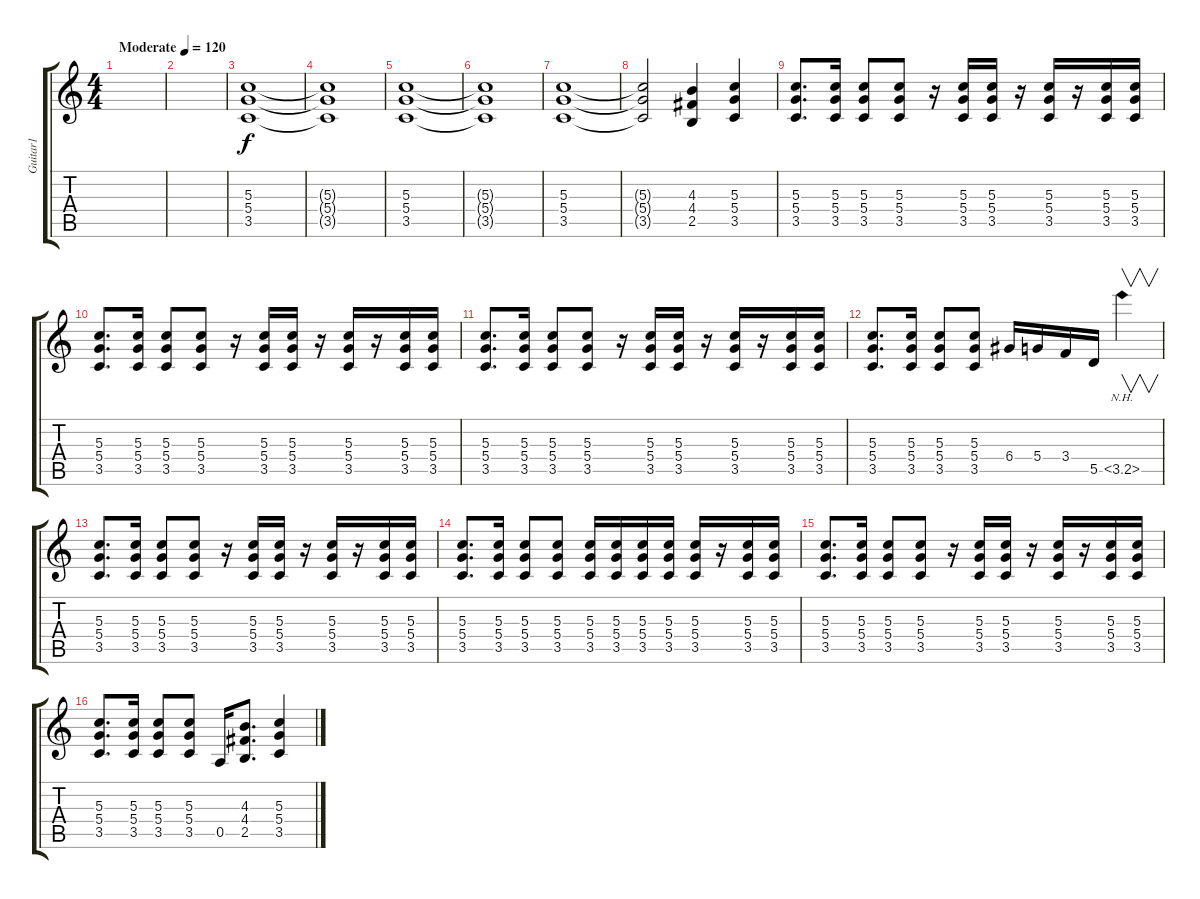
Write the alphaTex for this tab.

\track ("Guitar1" "Guitar1") {instrument distortionguitar}
\staff {score tabs}
\tuning (E4 B3 G3 D3 A2 E2) {hide}
\ts (4 4)
\tempo (120 "Moderate")
\clef g2
\ks c
|
|
(5.3 5.4 3.5).1 |
(5.3{t} 5.4{t} 3.5{t}).1 |
(5.3 5.4 3.5).1 |
(5.3{t} 5.4{t} 3.5{t}).1 |
(5.3 5.4 3.5).1 |
(5.3{t} 5.4{t} 3.5{t}).2 (4.3 4.4 2.5).4 (5.3 5.4 3.5).4 |
(5.3 5.4 3.5).8{d} (5.3 5.4 3.5).16 (5.3 5.4 3.5).8 (5.3 5.4 3.5).8 r.16 (5.3 5.4 3.5).16 (5.3 5.4 3.5).16 r.16 (5.3 5.4 3.5).16 r.16 (5.3 5.4 3.5).16 (5.3 5.4 3.5).16 |
(5.3 5.4 3.5).8{d} (5.3 5.4 3.5).16 (5.3 5.4 3.5).8 (5.3 5.4 3.5).8 r.16 (5.3 5.4 3.5).16 (5.3 5.4 3.5).16 r.16 (5.3 5.4 3.5).16 r.16 (5.3 5.4 3.5).16 (5.3 5.4 3.5).16 |
(5.3 5.4 3.5).8{d} (5.3 5.4 3.5).16 (5.3 5.4 3.5).8 (5.3 5.4 3.5).8 r.16 (5.3 5.4 3.5).16 (5.3 5.4 3.5).16 r.16 (5.3 5.4 3.5).16 r.16 (5.3 5.4 3.5).16 (5.3 5.4 3.5).16 |
(5.3 5.4 3.5).8{d} (5.3 5.4 3.5).16 (5.3 5.4 3.5).8 (5.3 5.4 3.5).8 6.4.16 5.4.16 3.4.16 5.5.16 3.5{nh}.4{v} |
(5.3 5.4 3.5).8{d} (5.3 5.4 3.5).16 (5.3 5.4 3.5).8 (5.3 5.4 3.5).8 r.16 (5.3 5.4 3.5).16 (5.3 5.4 3.5).16 r.16 (5.3 5.4 3.5).16 r.16 (5.3 5.4 3.5).16 (5.3 5.4 3.5).16 |
(5.3 5.4 3.5).8{d} (5.3 5.4 3.5).16 (5.3 5.4 3.5).8 (5.3 5.4 3.5).8 (5.3 5.4 3.5).16 (5.3 5.4 3.5).16 (5.3 5.4 3.5).16 (5.3 5.4 3.5).16 (5.3 5.4 3.5).16 r.16 (5.3 5.4 3.5).16 (5.3 5.4 3.5).16 |
(5.3 5.4 3.5).8{d} (5.3 5.4 3.5).16 (5.3 5.4 3.5).8 (5.3 5.4 3.5).8 r.16 (5.3 5.4 3.5).16 (5.3 5.4 3.5).16 r.16 (5.3 5.4 3.5).16 r.16 (5.3 5.4 3.5).16 (5.3 5.4 3.5).16 |
(5.3 5.4 3.5).8{d} (5.3 5.4 3.5).16 (5.3 5.4 3.5).8 (5.3 5.4 3.5).8 0.5.16 (4.3 4.4 2.5).8{d} (5.3 5.4 3.5).4
